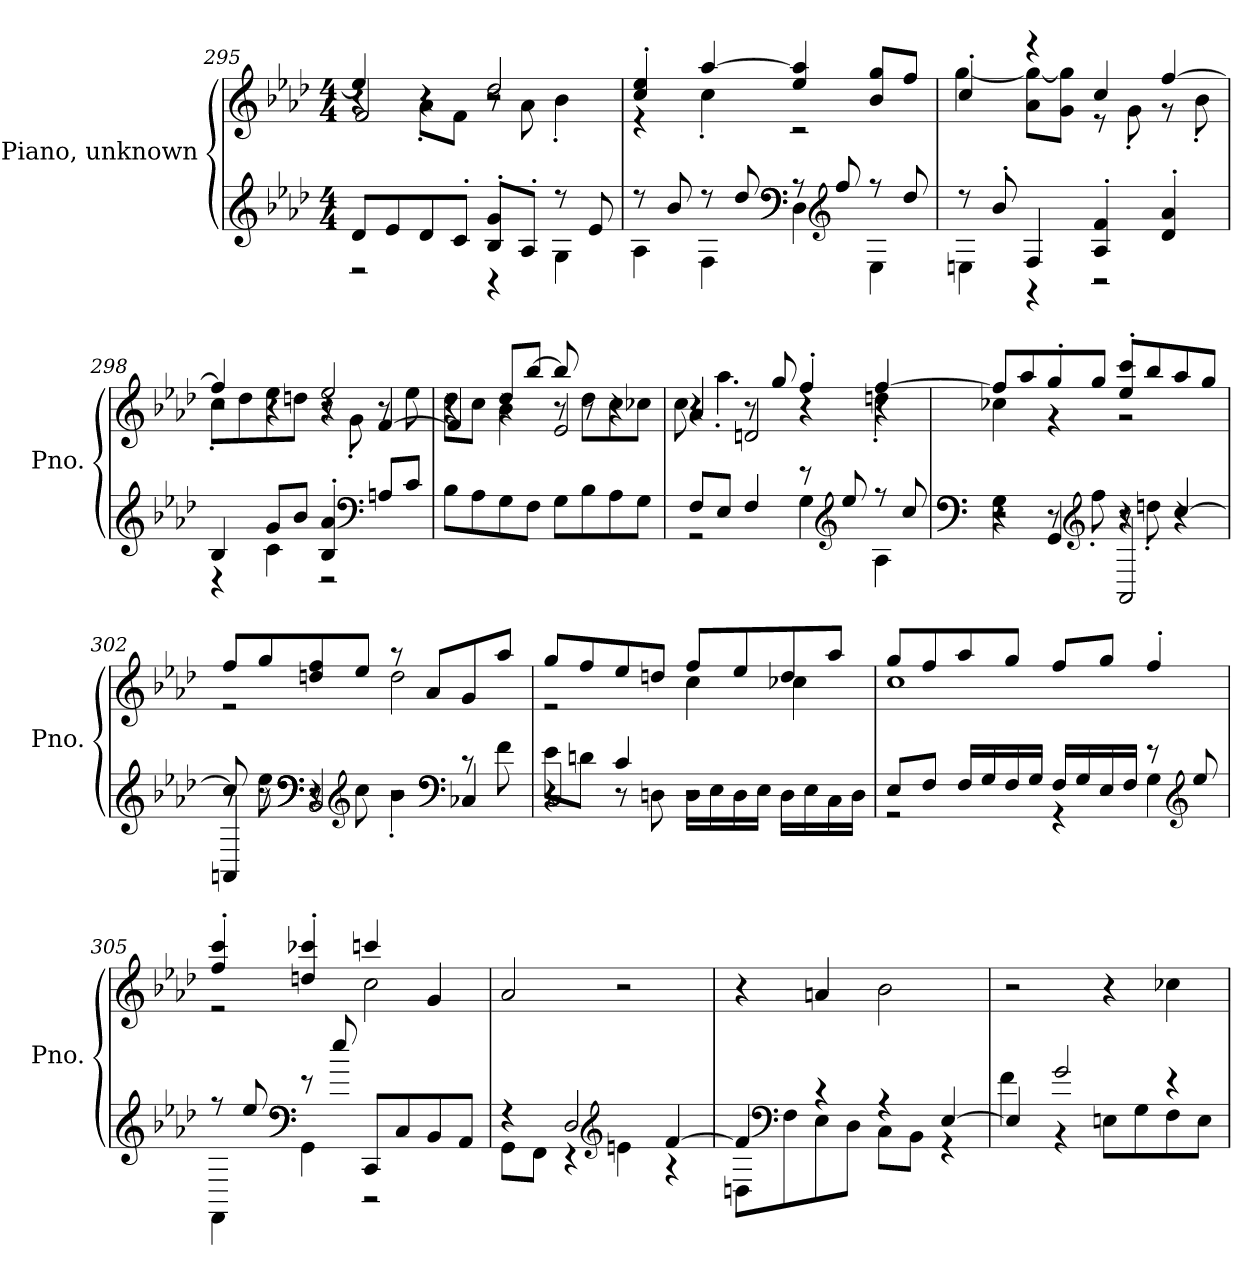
**kern	**kern
*part1	*part1
*staff2	*staff1
*I"Piano, unknown	*
*I'Pno.	*
!!LO:LB:g=z
*clefG2	*clefG2
*k[b-e-a-d-]	*k[b-e-a-d-]
*M4/4	*M4/4
=295	=295
*^	*^
*	*	*	*^
8d-/L	2r	4ee-/]	4r	2f/
8e-/	.	.	.	.
8d-/	.	4r	8a-'\L	.
8c'/J	.	.	8f\J	.
8B-/' 8g/'L	4r	2dd-/	8r	2r
8A-'/J	.	.	8a-\	.
8r	4G\	.	4b-'\	.
8e-/	.	.	.	.
*	*	*	*v	*v
=296	=296	=296	=296
8r	4A-\	4cc/' 4ee-/'	4r
8b-/	.	.	.
8r	4F\	[4aa-/	4cc'\
8dd-/	.	.	.
*clefF4	*	*	*
8r	4D-\	4ee-/ 4aa-/]	2r
*clefG2	*	*	*
8ff/	.	.	.
8r	4E-\	8b-/ 8gg/L	.
8dd-/	.	8ff/J	.
=297	=297	=297	=297
8r	4En\	4cc'/	[4gg\
8b-'/	.	.	.
4F/	4r	4r	8a-\ 8gg\_L
.	.	.	8g\ 8gg\]J
4A-/' 4f/'	2r	4cc/	8r
.	.	.	8g'\
4d-/' 4a-/'	.	[4ff/	8r
.	.	.	8b-'\
!!LO:LB:g=z
=298	=298	=298	=298
*	*	*	*^
4B-/	4r	4ff/]	8cc'\L	2r
.	.	.	8dd-\	.
8g/L	4c\	4r	8ee-\	.
8b-/J	.	.	8ddn\J	.
4B-/' 4a-/'	2r	2ee-/	8r	4r
.	.	.	8g'\	.
*clefF4	*	*	*	*
8An/L	.	.	8r	[4f/
8c/J	.	.	8ee-\	.
*v	*v	*	*	*
=299	=299	=299	=299
8B-\L	4r	8dd-\L	4f/]
8A-\	.	8cc\J	.
8G\	8dd-/L	4b-\	4r
8F\J	[8bb-/J	.	.
8G\L	8bb-/]	8r	2e-/
8B-\	8r	8dd-\L	.
8A-\	4r	8cc\	.
8G\J	.	8cc-X\J	.
=300	=300	=300	=300
*^	*	*	*
8F/L	2r	4a-/	8cc\	4r
8E-/J	.	.	4.aa-'\	.
4F/	.	8r	.	2dn/
.	.	8gg/	.	.
8r	4G\	4ff'/	4r	.
*clefG2	*	*	*	*
8ee-/	.	.	.	.
8r	4A-\	[4ff/	4ddn'\	4r
8cc/	.	.	.	.
*v	*v	*	*	*
*	*v	*v	*v
!!LO:LB:g=z
=301	=301
*clefF4	*
*^	*^
*	*^	*	*
2r	4G\	4r	8ff/L]	4cc-X\
.	.	.	8aa-/	.
.	8r	4GG/	8gg'/	4r
*clefG2	*	*	*	*
.	8ff'\	.	8gg/J	.
4r	8r	2AA-/	8ee-/' 8ccc/'L	2r
.	8ddn'\	.	8bb-/	.
[4cc/	4r	.	8aa-/	.
.	.	.	8gg/J	.
=302	=302	=302	=302	=302
8cc/]	8r	4AAn/	8ff/L	2r
8r	8ee-\	.	8gg/	.
*clefF4	*	*	*	*
4r	8r	2BB-/	8ddn/ 8ff/	.
*clefG2	*	*	*	*
.	8cc\	.	8ee-/J	.
2r	4b-'\	.	8r	2dd\
.	.	.	8a-/L	.
*clefF4	*	*	*	*
.	8r	4C-X/	8g/	.
.	8f\	.	8aa-/J	.
=303	=303	=303	=303	=303
4r	8e-\L	2C/	8gg/L	2r
.	8dn\J	.	8ff/	.
4c/	8r	.	8ee-/	.
.	8Dn\	.	8ddn/J	.
2r	16D\LL	2r	8ff/L	4cc\
.	16E-\	.	.	.
.	16D\	.	8ee-/	.
.	16E-\JJ	.	.	.
.	16D\LL	.	8dd/	4cc-X\
.	16E-\	.	.	.
.	16C\	.	8aa-/J	.
.	16D\JJ	.	.	.
*	*v	*v	*	*
!!LO:LB:g=z	!!
=304	=304	=304	=304
8E-/L	2r	8gg/L	1cc
8F/J	.	8ff/	.
16F/LL	.	8aa-/	.
16G/	.	.	.
16F/	.	8gg/J	.
16G/JJ	.	.	.
16F/LL	4r	8ff/L	.
16G/	.	.	.
16E-/	.	8gg/J	.
16F/JJ	.	.	.
8r	4G\	4ff'/	.
*clefG2	*	*	*
8ee-/	.	.	.
=305	=305	=305	=305
8r	4FF\	4ff/' 4ccc/'	2r
8ee-/	.	.	.
*clefF4	*	*	*
8r	4GG\	4ddn/' 4ccc-X/'	.
8ee-/	.	.	.
8CC/L	2r	4cccn/	2cc\
8C/	.	.	.
8BB-/	.	4g/	.
8AA-/J	.	.	.
*	*	*v	*v
=306	=306	=306
4r	8GG\L	2a-/
.	8FF\J	.
2D-/	4r	.
*clefG2	*	*
.	4en\	2r
[4f/	4r	.
!!LO:LB:g=z
=307	=307	=307
4f/]	8Dn\L	4r
*clefF4	*	*
.	8F\	.
4r	8E-\	4an/
.	8D\J	.
4r	8C\L	2b-\
.	8BB-\J	.
[4E-/	4r	.
=308	=308	=308
4E-/]	4f\	2r
2g/	4r	.
.	8En\L	4r
.	8G\	.
4r	8F\	4cc-X\
.	8E\J	.
*v	*v	*
=	=
*-	*-
